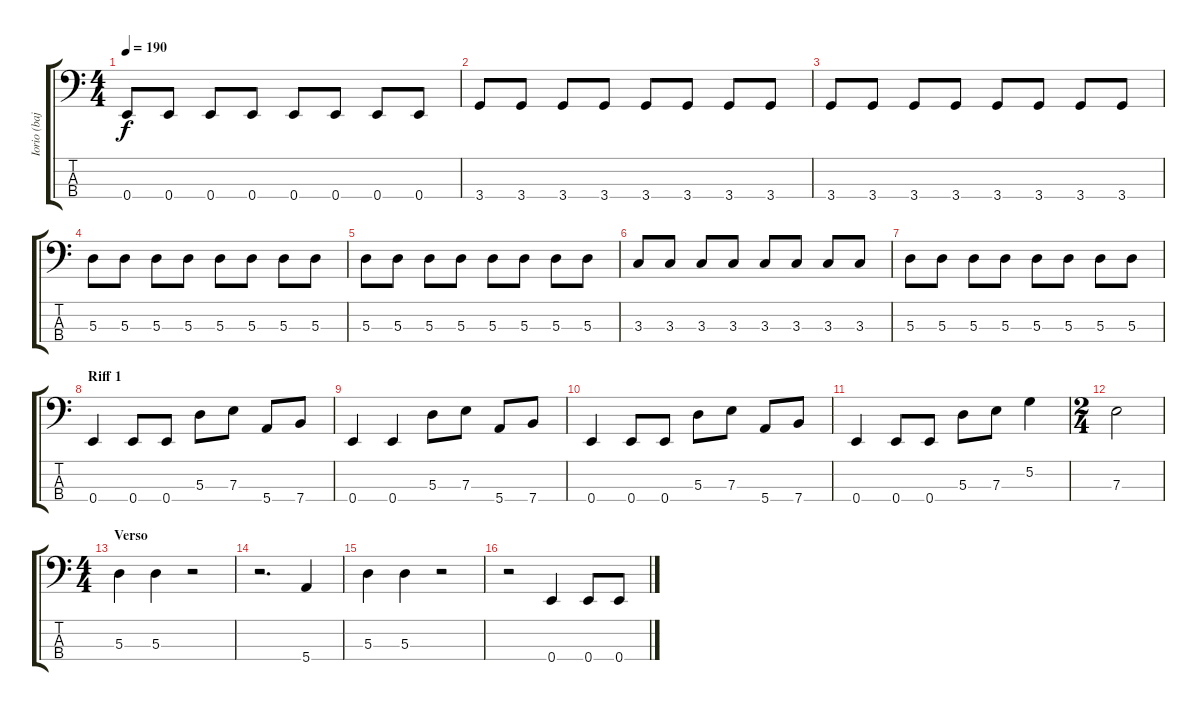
\track ("Iorio (bajo)" "Iorio (baj") {instrument electricbassfinger}
\staff {score tabs}
\tuning (G2 D2 A1 E1) {hide}
\ts (4 4)
\tempo 190
\clef f4
\ks c
0.4.8{dy f} 0.4.8 0.4.8 0.4.8 0.4.8 0.4.8 0.4.8 0.4.8 |
3.4.8 3.4.8 3.4.8 3.4.8 3.4.8 3.4.8 3.4.8 3.4.8 |
3.4.8 3.4.8 3.4.8 3.4.8 3.4.8 3.4.8 3.4.8 3.4.8 |
5.3.8 5.3.8 5.3.8 5.3.8 5.3.8 5.3.8 5.3.8 5.3.8 |
5.3.8 5.3.8 5.3.8 5.3.8 5.3.8 5.3.8 5.3.8 5.3.8 |
3.3.8 3.3.8 3.3.8 3.3.8 3.3.8 3.3.8 3.3.8 3.3.8 |
5.3.8 5.3.8 5.3.8 5.3.8 5.3.8 5.3.8 5.3.8 5.3.8 |
\section ("" "Riff 1")
0.4.4 0.4.8 0.4.8 5.3.8 7.3.8 5.4.8 7.4.8 |
0.4.4 0.4.4 5.3.8 7.3.8 5.4.8 7.4.8 |
0.4.4 0.4.8 0.4.8 5.3.8 7.3.8 5.4.8 7.4.8 |
0.4.4 0.4.8 0.4.8 5.3.8 7.3.8 5.2.4 |
\ts (2 4)
7.3.2 |
\ts (4 4)
\section ("" "Verso")
5.3.4 5.3.4 r.2 |
r.2{d} 5.4.4 |
5.3.4 5.3.4 r.2 |
r.2 0.4.4 0.4.8 0.4.8
